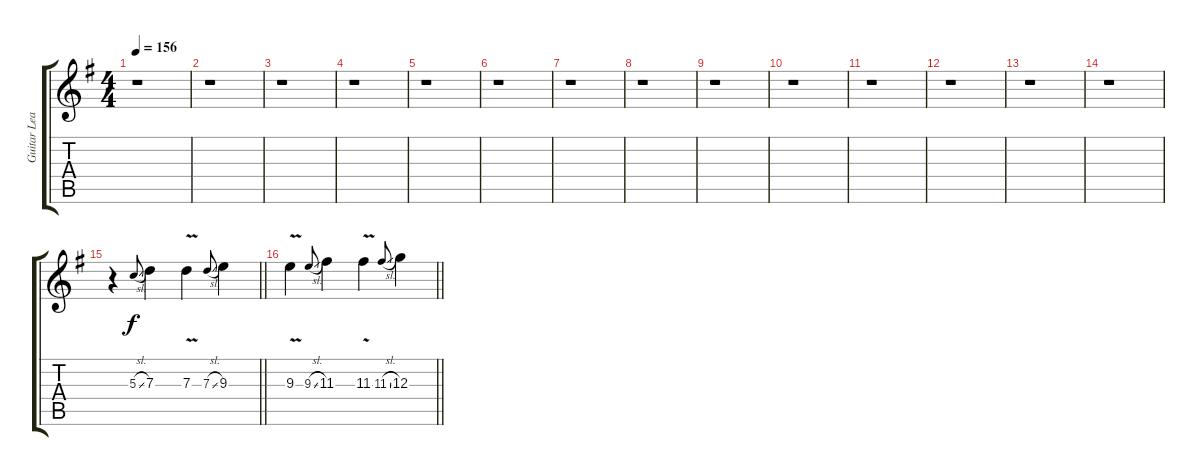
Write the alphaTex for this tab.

\track ("Guitar Lead 1" "Guitar Lea") {instrument overdrivenguitar}
\staff {score tabs}
\tuning (E4 B3 G3 D3 A2 E2) {hide}
\ts (4 4)
\tempo 156
\clef g2
\ks g
r.1{dy f} |
r.1 |
r.1 |
r.1 |
r.1 |
r.1 |
r.1 |
r.1 |
r.1 |
r.1 |
r.1 |
r.1 |
r.1 |
r.1 |
\barLineRight lightlight
r.4 5.3{sl}.8{gr onbeat} 7.3.4 7.3{v}.4 7.3{sl}.8{gr onbeat} 9.3.4 |
\barLineRight lightlight
9.3{v}.4 9.3{sl}.8{gr onbeat} 11.3.4 11.3{v}.4 11.3{sl}.8{gr onbeat} 12.3.4
